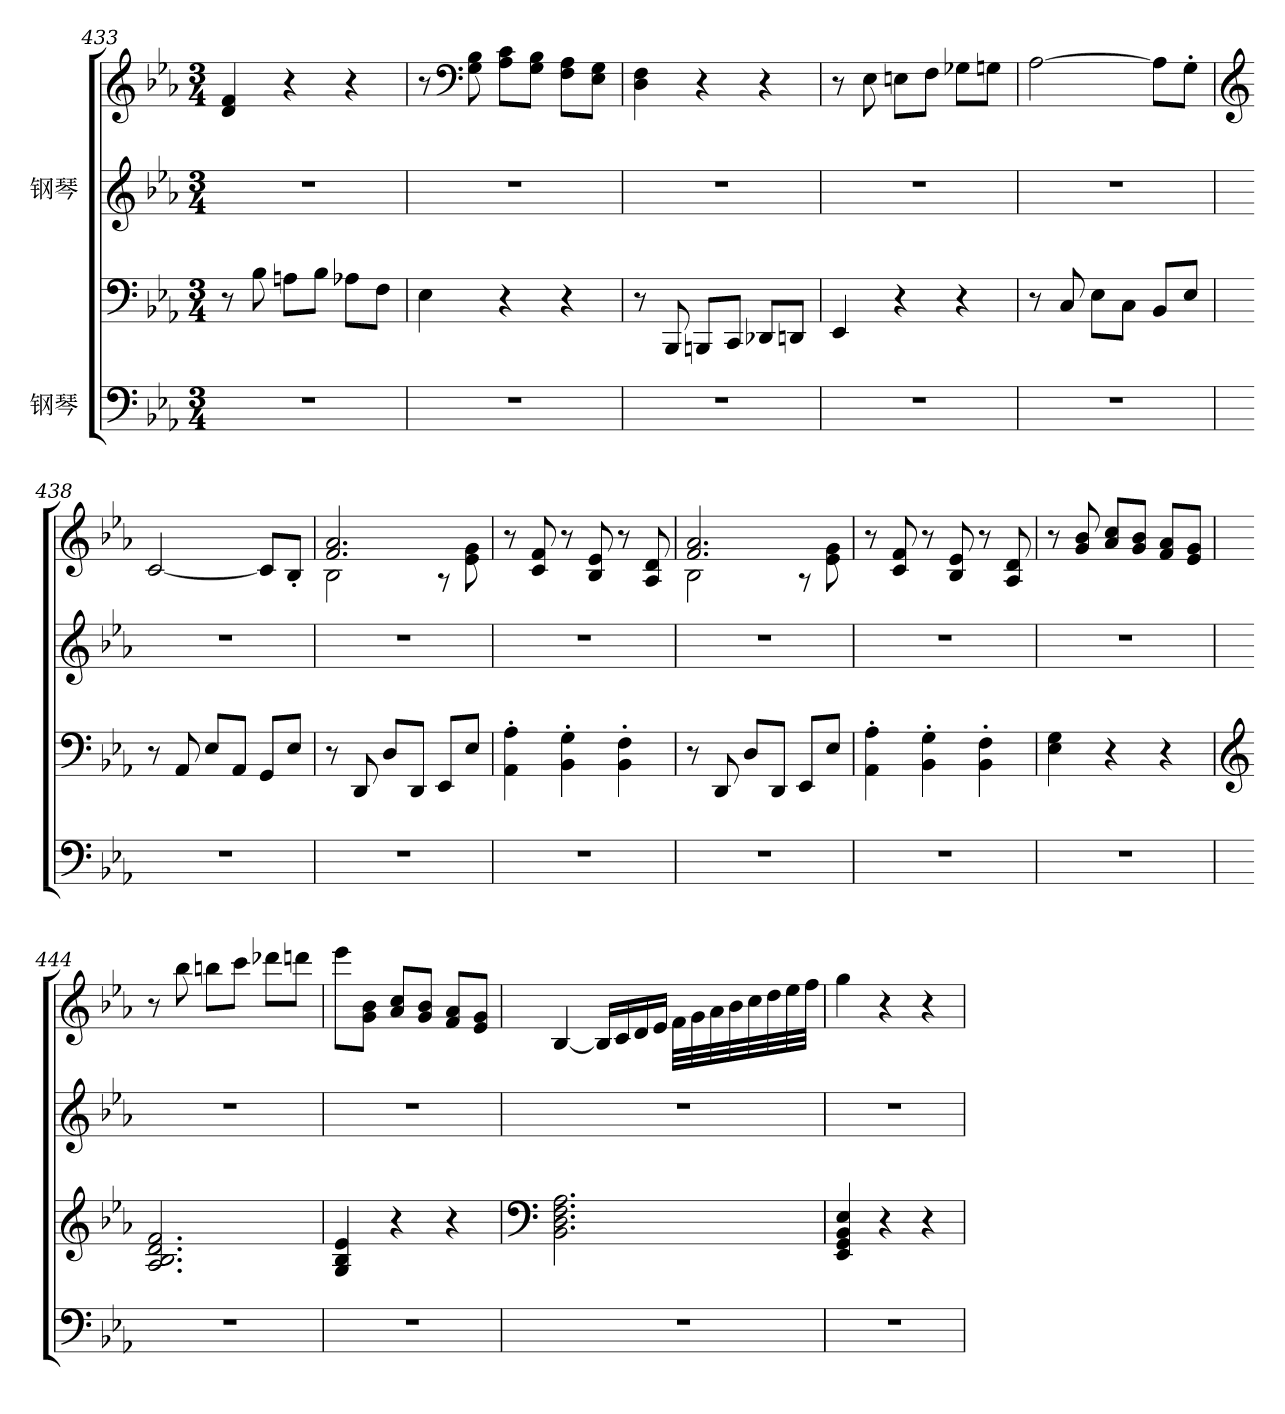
**kern	**kern	**kern	**kern
*part2	*part2	*part1	*part1
*staff4	*staff3	*staff2	*staff1
*I"钢琴	*	*I"钢琴	*
!!LO:PB:g=z
*clefF4	*clefF4	*clefG2	*clefG2
*k[b-e-a-]	*k[b-e-a-]	*k[b-e-a-]	*k[b-e-a-]
*M3/4	*M3/4	*M3/4	*M3/4
=433	=433	=433	=433
2.r	8r	2.r	4d/ 4f/
.	8B-\	.	.
.	8An\L	.	4r
.	8B-\J	.	.
.	8A-X\L	.	4r
.	8F\J	.	.
=434	=434	=434	=434
2.r	4E-\	2.r	8r
*	*	*	*clefF4
.	.	.	8G\ 8B-\
.	4r	.	8A-\ 8c\L
.	.	.	8G\ 8B-\J
.	4r	.	8F\ 8A-\L
.	.	.	8E-\ 8G\J
=435	=435	=435	=435
2.r	8r	2.r	4D\ 4F\
.	8BBB-/	.	.
.	8BBBn/L	.	4r
.	8CC/J	.	.
.	8DD-X/L	.	4r
.	8DDn/J	.	.
=436	=436	=436	=436
2.r	4EE-/	2.r	8r
.	.	.	8E-\
.	4r	.	8En\L
.	.	.	8F\J
.	4r	.	8G-X\L
.	.	.	8Gn\J
=437	=437	=437	=437
2.r	8r	2.r	[2A-\
.	8C/	.	.
.	8E-\L	.	.
.	8C\J	.	.
.	8BB-/L	.	8A-\L]
.	8E-/J	.	8G'\J
!!LO:LB:g=z
=438	=438	=438	=438
*	*	*	*clefG2
2.r	8r	2.r	[2c/
.	8AA-/	.	.
.	8E-/L	.	.
.	8AA-/J	.	.
.	8GG/L	.	8c/L]
.	8E-/J	.	8B-'/J
=439	=439	=439	=439
*	*	*	*^
2.r	8r	2.r	2.f/ 2.a-/	2B-\
.	8DD/	.	.	.
.	8D/L	.	.	.
.	8DD/J	.	.	.
.	8EE-/L	.	.	8r
.	8E-/J	.	.	8e-\ 8g\
*	*	*	*v	*v
=440	=440	=440	=440
2.r	4AA-\' 4A-\'	2.r	8r
.	.	.	8c/ 8f/
.	4BB-\' 4G\'	.	8r
.	.	.	8B-/ 8e-/
.	4BB-\' 4F\'	.	8r
.	.	.	8A-/ 8d/
=441	=441	=441	=441
*	*	*	*^
2.r	8r	2.r	2.f/ 2.a-/	2B-\
.	8DD/	.	.	.
.	8D/L	.	.	.
.	8DD/J	.	.	.
.	8EE-/L	.	.	8r
.	8E-/J	.	.	8e-\ 8g\
*	*	*	*v	*v
=442	=442	=442	=442
2.r	4AA-\' 4A-\'	2.r	8r
.	.	.	8c/ 8f/
.	4BB-\' 4G\'	.	8r
.	.	.	8B-/ 8e-/
.	4BB-\' 4F\'	.	8r
.	.	.	8A-/ 8d/
!!LO:LB:g=z
=443	=443	=443	=443
2.r	4E-\ 4G\	2.r	8r
.	.	.	8g/ 8b-/
.	4r	.	8a-/ 8cc/L
.	.	.	8g/ 8b-/J
.	4r	.	8f/ 8a-/L
.	.	.	8e-/ 8g/J
=444	=444	=444	=444
*	*clefG2	*	*
2.r	2.A-/ 2.B-/ 2.d/ 2.f/	2.r	8r
.	.	.	8bb-\
.	.	.	8bbn\L
.	.	.	8ccc\J
.	.	.	8ddd-X\L
.	.	.	8dddn\J
=445	=445	=445	=445
2.r	4G/ 4B-/ 4e-/	2.r	8eee-\L
.	.	.	8g\ 8b-\J
.	4r	.	8a-/ 8cc/L
.	.	.	8g/ 8b-/J
.	4r	.	8f/ 8a-/L
.	.	.	8e-/ 8g/J
=446	=446	=446	=446
*	*clefF4	*	*
2.r	2.BB-\ 2.D\ 2.F\ 2.A-\	2.r	[4B-/
.	.	.	16B-/LL]
.	.	.	16c/
.	.	.	16d/
.	.	.	16e-/JJ
.	.	.	32f\LLL
.	.	.	32g\
.	.	.	32a-\
.	.	.	32b-\
.	.	.	32cc\
.	.	.	32dd\
.	.	.	32ee-\
.	.	.	32ff\JJJ
!!LO:PB:g=z
=447	=447	=447	=447
2.r	4EE-/ 4GG/ 4BB-/ 4E-/	2.r	4gg\
.	4r	.	4r
.	4r	.	4r
=	=	=	=
*-	*-	*-	*-
